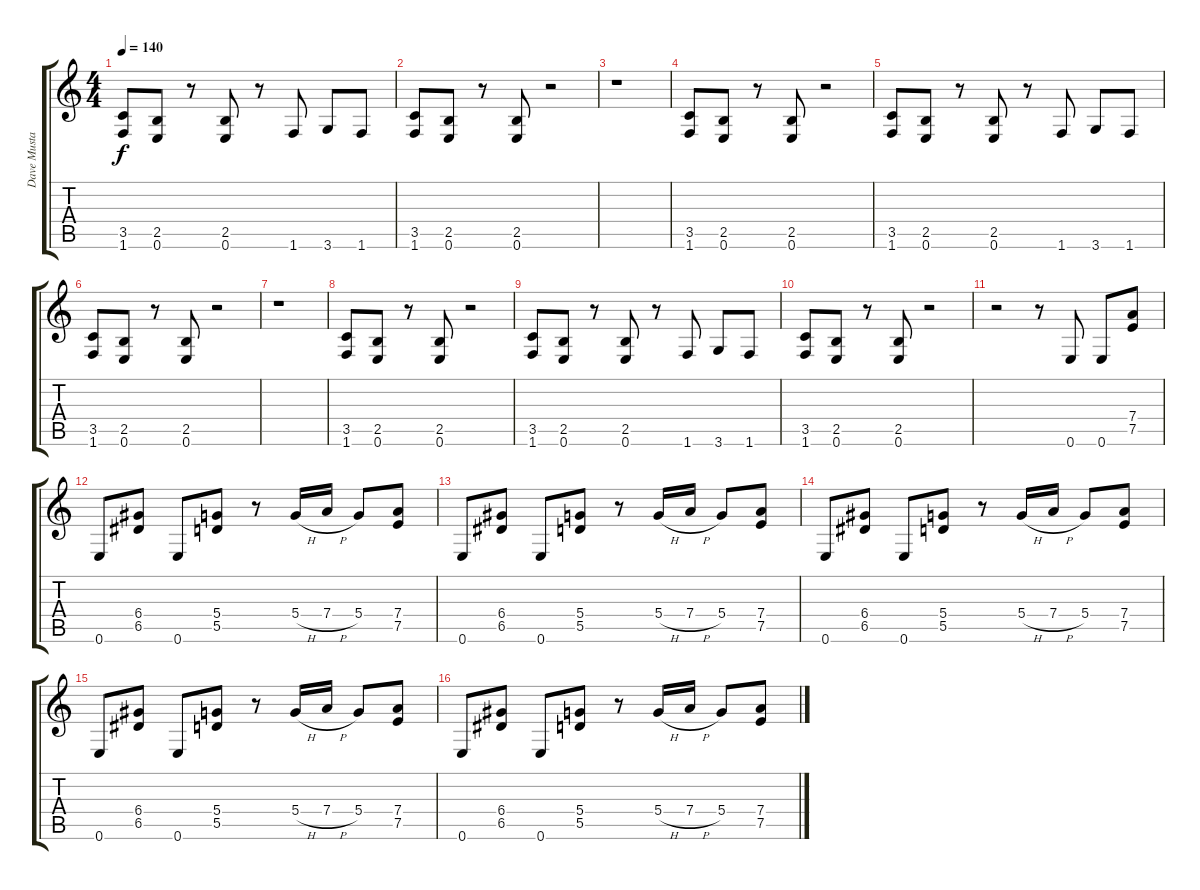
\track ("Dave Mustaine" "Dave Musta") {instrument distortionguitar}
\staff {score tabs}
\tuning (E4 B3 G3 D3 A2 E2) {hide}
\ts (4 4)
\tempo 140
\clef g2
\ks c
(3.5 1.6).8{dy f} (2.5 0.6).8 r.8 (2.5 0.6).8 r.8 1.6.8 3.6.8 1.6.8 |
(3.5 1.6).8 (2.5 0.6).8 r.8 (2.5 0.6).8 r.2 |
r.1 |
(3.5 1.6).8 (2.5 0.6).8 r.8 (2.5 0.6).8 r.2 |
(3.5 1.6).8 (2.5 0.6).8 r.8 (2.5 0.6).8 r.8 1.6.8 3.6.8 1.6.8 |
(3.5 1.6).8 (2.5 0.6).8 r.8 (2.5 0.6).8 r.2 |
r.1 |
(3.5 1.6).8 (2.5 0.6).8 r.8 (2.5 0.6).8 r.2 |
(3.5 1.6).8 (2.5 0.6).8 r.8 (2.5 0.6).8 r.8 1.6.8 3.6.8 1.6.8 |
(3.5 1.6).8 (2.5 0.6).8 r.8 (2.5 0.6).8 r.2 |
r.2 r.8 0.6.8 0.6.8 (7.4 7.5).8 |
0.6.8 (6.4 6.5).8 0.6.8 (5.4 5.5).8 r.8 5.4{h}.16 7.4{h}.16 5.4.8 (7.4 7.5).8 |
0.6.8 (6.4 6.5).8 0.6.8 (5.4 5.5).8 r.8 5.4{h}.16 7.4{h}.16 5.4.8 (7.4 7.5).8 |
0.6.8 (6.4 6.5).8 0.6.8 (5.4 5.5).8 r.8 5.4{h}.16 7.4{h}.16 5.4.8 (7.4 7.5).8 |
0.6.8 (6.4 6.5).8 0.6.8 (5.4 5.5).8 r.8 5.4{h}.16 7.4{h}.16 5.4.8 (7.4 7.5).8 |
0.6.8 (6.4 6.5).8 0.6.8 (5.4 5.5).8 r.8 5.4{h}.16 7.4{h}.16 5.4.8 (7.4 7.5).8
